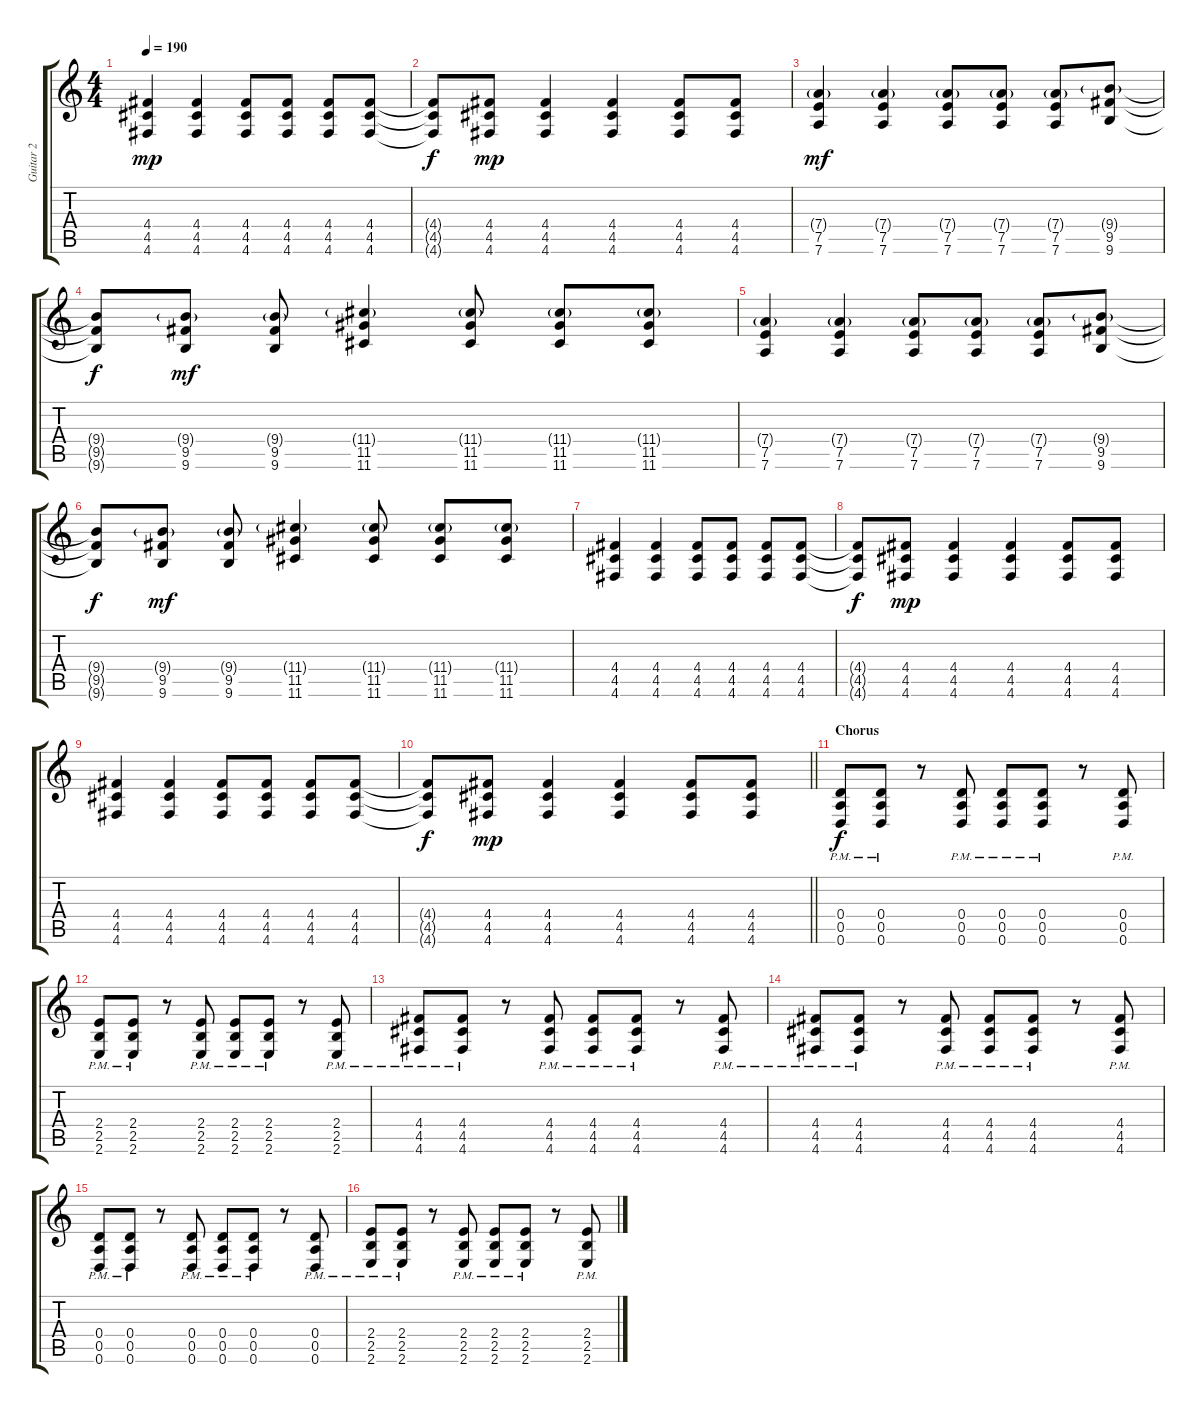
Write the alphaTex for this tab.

\track ("Guitar 2" "Guitar 2") {instrument distortionguitar}
\staff {score tabs}
\tuning (E4 B3 G3 D3 A2 D2) {hide}
\ts (4 4)
\tempo 190
\clef g2
\ks c
(4.4 4.5 4.6).4{dy mp} (4.4 4.5 4.6).4 (4.4 4.5 4.6).8 (4.4 4.5 4.6).8 (4.4 4.5 4.6).8 (4.4 4.5 4.6).8 |
(4.4{t} 4.5{t} 4.6{t}).8{dy f} (4.4 4.5 4.6).8{dy mp} (4.4 4.5 4.6).4 (4.4 4.5 4.6).4 (4.4 4.5 4.6).8 (4.4 4.5 4.6).8 |
(7.4{g} 7.5 7.6).4{dy mf} (7.4{g} 7.5 7.6).4 (7.4{g} 7.5 7.6).8 (7.4{g} 7.5 7.6).8 (7.4{g} 7.5 7.6).8 (9.4{g} 9.5 9.6).8 |
(9.4{t} 9.5{t} 9.6{t}).8{dy f} (9.4{g} 9.5 9.6).8{dy mf} (9.4{g} 9.5 9.6).8 (11.4{g} 11.5 11.6).4 (11.4{g} 11.5 11.6).8 (11.4{g} 11.5 11.6).8 (11.4{g} 11.5 11.6).8 |
(7.4{g} 7.5 7.6).4 (7.4{g} 7.5 7.6).4 (7.4{g} 7.5 7.6).8 (7.4{g} 7.5 7.6).8 (7.4{g} 7.5 7.6).8 (9.4{g} 9.5 9.6).8 |
(9.4{t} 9.5{t} 9.6{t}).8{dy f} (9.4{g} 9.5 9.6).8{dy mf} (9.4{g} 9.5 9.6).8 (11.4{g} 11.5 11.6).4 (11.4{g} 11.5 11.6).8 (11.4{g} 11.5 11.6).8 (11.4{g} 11.5 11.6).8 |
(4.4 4.5 4.6).4 (4.4 4.5 4.6).4 (4.4 4.5 4.6).8 (4.4 4.5 4.6).8 (4.4 4.5 4.6).8 (4.4 4.5 4.6).8 |
(4.4{t} 4.5{t} 4.6{t}).8{dy f} (4.4 4.5 4.6).8{dy mp} (4.4 4.5 4.6).4 (4.4 4.5 4.6).4 (4.4 4.5 4.6).8 (4.4 4.5 4.6).8 |
(4.4 4.5 4.6).4 (4.4 4.5 4.6).4 (4.4 4.5 4.6).8 (4.4 4.5 4.6).8 (4.4 4.5 4.6).8 (4.4 4.5 4.6).8 |
\barLineRight lightlight
(4.4{t} 4.5{t} 4.6{t}).8{dy f} (4.4 4.5 4.6).8{dy mp} (4.4 4.5 4.6).4 (4.4 4.5 4.6).4 (4.4 4.5 4.6).8 (4.4 4.5 4.6).8 |
\section ("" "Chorus")
(0.4{pm} 0.5{pm} 0.6{pm}).8{dy f} (0.4{pm} 0.5{pm} 0.6{pm}).8 r.8 (0.4{pm} 0.5{pm} 0.6{pm}).8 (0.4{pm} 0.5{pm} 0.6{pm}).8 (0.4{pm} 0.5{pm} 0.6{pm}).8 r.8 (0.4{pm} 0.5{pm} 0.6{pm}).8 |
(2.4{pm} 2.5{pm} 2.6{pm}).8 (2.4{pm} 2.5{pm} 2.6{pm}).8 r.8 (2.4{pm} 2.5{pm} 2.6{pm}).8 (2.4{pm} 2.5{pm} 2.6{pm}).8 (2.4{pm} 2.5{pm} 2.6{pm}).8 r.8 (2.4{pm} 2.5{pm} 2.6{pm}).8 |
(4.4{pm} 4.5{pm} 4.6{pm}).8 (4.4{pm} 4.5{pm} 4.6{pm}).8 r.8 (4.4{pm} 4.5{pm} 4.6{pm}).8 (4.4{pm} 4.5{pm} 4.6{pm}).8 (4.4{pm} 4.5{pm} 4.6{pm}).8 r.8 (4.4{pm} 4.5{pm} 4.6{pm}).8 |
(4.4{pm} 4.5{pm} 4.6{pm}).8 (4.4{pm} 4.5{pm} 4.6{pm}).8 r.8 (4.4{pm} 4.5{pm} 4.6{pm}).8 (4.4{pm} 4.5{pm} 4.6{pm}).8 (4.4{pm} 4.5{pm} 4.6{pm}).8 r.8 (4.4{pm} 4.5{pm} 4.6{pm}).8 |
(0.4{pm} 0.5{pm} 0.6{pm}).8 (0.4{pm} 0.5{pm} 0.6{pm}).8 r.8 (0.4{pm} 0.5{pm} 0.6{pm}).8 (0.4{pm} 0.5{pm} 0.6{pm}).8 (0.4{pm} 0.5{pm} 0.6{pm}).8 r.8 (0.4{pm} 0.5{pm} 0.6{pm}).8 |
(2.4{pm} 2.5{pm} 2.6{pm}).8 (2.4{pm} 2.5{pm} 2.6{pm}).8 r.8 (2.4{pm} 2.5{pm} 2.6{pm}).8 (2.4{pm} 2.5{pm} 2.6{pm}).8 (2.4{pm} 2.5{pm} 2.6{pm}).8 r.8 (2.4{pm} 2.5{pm} 2.6{pm}).8
